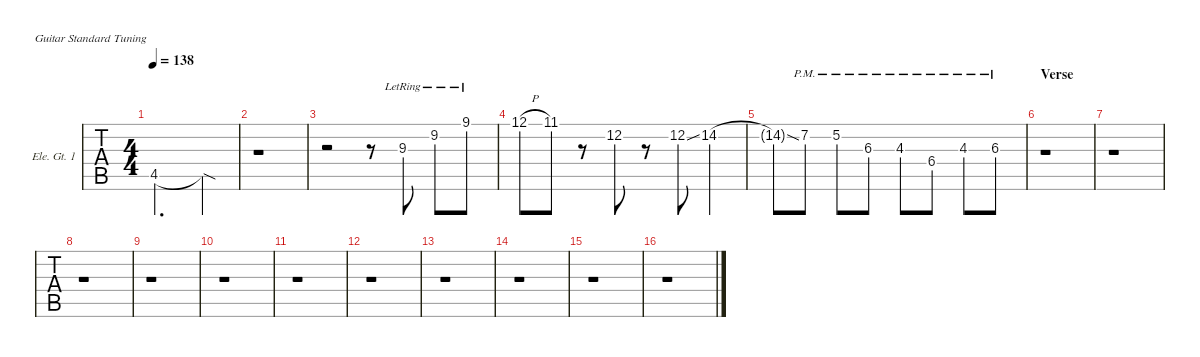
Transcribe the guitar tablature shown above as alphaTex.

\defaultSystemsLayout 4
\hideDynamics
\bracketExtendMode nobrackets
\firstSystemTrackNameOrientation horizontal
\track ("Ele. Gt. 1-1" "Ele. Gt. 1") {defaultSystemsLayout 4 instrument distortionguitar}
\staff {tabs}
\tuning (E4 B3 G3 D3 A2 E2)
\ts (4 4)
\tempo 138
\clef g2
\scale
0.232539
\ks c#minor
4.5{t acc #}.2{d dy f} 4.5{sod t acc #}.4 |
\scale
0.302382 r.1 |
\scale
0.232539 r.2 r.8 9.3{lr acc forcenatural}.8 9.2{lr acc #}.8 9.1{lr acc #}.8 |
\scale
0.232539 12.1{h acc forcenatural}.8 11.1{acc #}.8 r.8 12.2{acc forcenatural}.8 r.8 12.2{ss acc forcenatural}.8 14.2{acc #}.4 |
\scale
0.232539 14.2{sod t acc #}.8 7.2{pm acc #}.8{dy mp} 5.2{pm acc forcenatural}.8 6.3{pm acc #}.8 4.3{pm acc forcenatural}.8 6.4{pm acc #}.8 4.3{pm acc forcenatural}.8 6.3{pm acc #}.8 |
\section ("" "Verse")
\scale
0.302382 r.1 |
\scale
0.232539 r.1 |
\scale
0.232539 r.1 |
\scale
0.232539 r.1 |
\scale
0.302382 r.1 |
\scale
0.232539 r.1 |
\scale
0.232539 r.1 |
\scale
0.232539 r.1 |
\scale
0.302382 r.1 |
\scale
0.232539 r.1 |
\scale
0.232539 r.1
